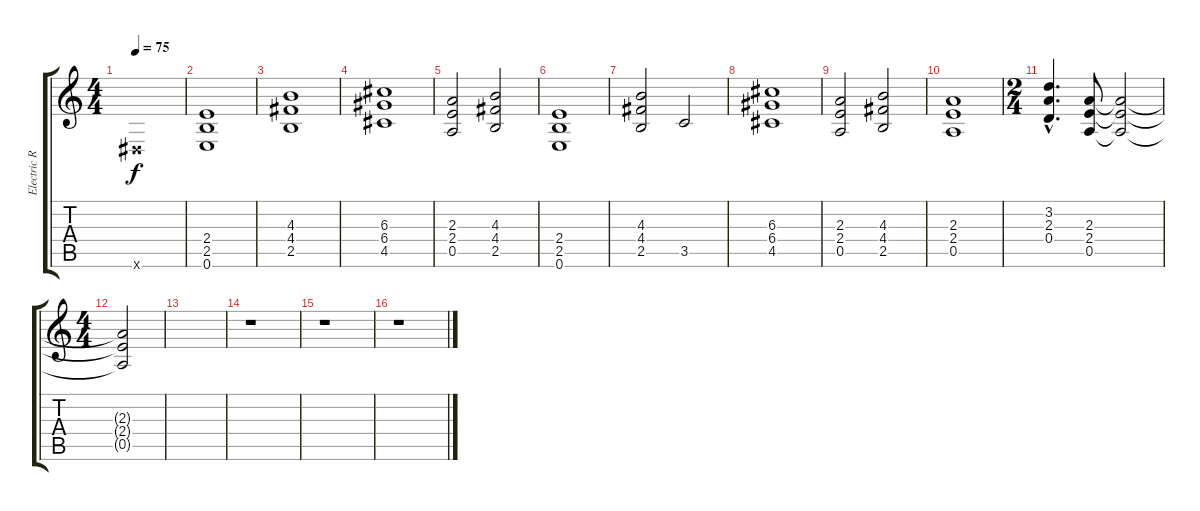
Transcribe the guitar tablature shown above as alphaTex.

\track ("Electric Rhythm Guitar" "Electric R") {instrument distortionguitar}
\staff {score tabs}
\tuning (E4 B3 G3 D3 A2 E2) {hide}
\ts (4 4)
\tempo 75
\clef g2
\ks c
-1.6{x}.1{dy f} |
(2.4 2.5 0.6).1 |
(4.3 4.4 2.5).1 |
(6.3 6.4 4.5).1 |
(2.3 2.4 0.5).2 (4.3 4.4 2.5).2 |
(2.4 2.5 0.6).1 |
(4.3 4.4 2.5).2 3.5.2 |
(6.3 6.4 4.5).1 |
(2.3 2.4 0.5).2 (4.3 4.4 2.5).2 |
(2.3 2.4 0.5).1 |
\ts (2 4)
(3.2{hac} 2.3{hac} 0.4{hac}).4{d} (2.3 2.4 0.5).8 (2.3{t} 2.4{t} 0.5{t}).2 |
\ts (4 4)
(2.3{t} 2.4{t} 0.5{t}).2 |
|
r.1 |
r.1 |
r.1
